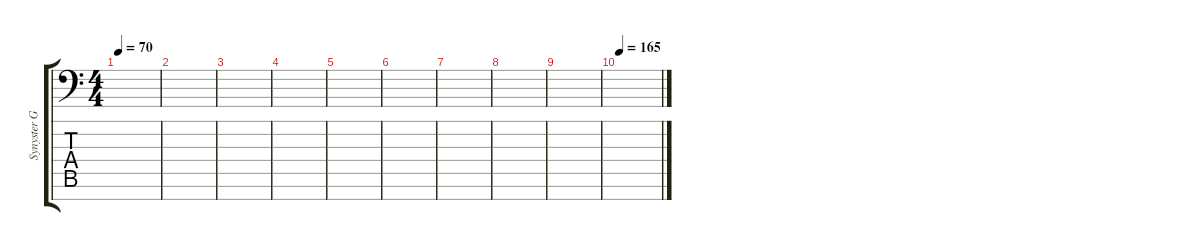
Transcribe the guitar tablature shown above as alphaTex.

\track ("Synyster Gates -- Lead Guitar" "Synyster G") {instrument overdrivenguitar}
\staff {score tabs}
\tuning (E4 B3 G3 D3 A2 D2 C-1) {hide}
\ts (4 4)
\tempo 70
\clef f4
\ks c
|
|
|
|
|
|
|
|
|
\tempo 165
